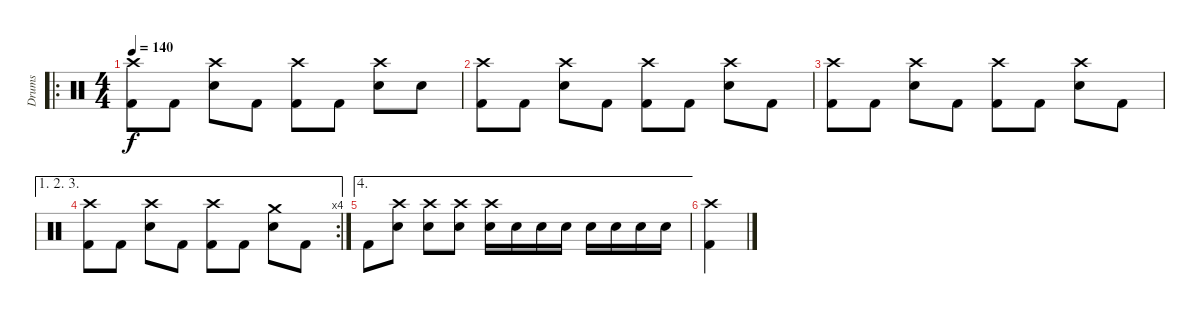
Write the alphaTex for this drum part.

\track ("Drums" "Drums") {instrument percussion}
\staff {score}
\articulation defaults
\ro
\ts (4 4)
\tempo 140
\clef neutral
\ks c
("Crash high (hit)" "Kick (hit) 2").8{dy f} "Kick (hit) 2".8 ("Crash high (hit)" "Electric Snare (hit)").8 "Kick (hit) 2".8 ("Crash high (hit)" "Kick (hit) 2").8 "Kick (hit) 2".8 ("Crash high (hit)" "Electric Snare (hit)").8 "Snare (hit)".8 |
("Crash high (hit)" "Kick (hit) 2").8 "Kick (hit) 2".8 ("Crash high (hit)" "Electric Snare (hit)").8 "Kick (hit) 2".8 ("Crash high (hit)" "Kick (hit) 2").8 "Kick (hit) 2".8 ("Crash high (hit)" "Electric Snare (hit)").8 "Kick (hit) 2".8 |
("Crash high (hit)" "Kick (hit) 2").8 "Kick (hit) 2".8 ("Crash high (hit)" "Electric Snare (hit)").8 "Kick (hit) 2".8 ("Crash high (hit)" "Kick (hit) 2").8 "Kick (hit) 2".8 ("Crash high (hit)" "Electric Snare (hit)").8 "Kick (hit) 2".8 |
\ae (1 2 3)
\rc 4
("Crash high (hit)" "Kick (hit) 2").8 "Kick (hit) 2".8 ("Crash high (hit)" "Electric Snare (hit)").8 "Kick (hit) 2".8 ("Crash high (hit)" "Kick (hit) 2").8 "Kick (hit) 2".8 ("Crash medium (hit)" "Electric Snare (hit)").8 "Kick (hit) 2".8 |
\ae 4 "Kick (hit) 2".8
("Crash high (hit)" "Electric Snare (hit)").8 ("Crash high (hit)" "Electric Snare (hit)").8 ("Crash high (hit)" "Electric Snare (hit)").8 ("Crash high (hit)" "Electric Snare (hit)").16 "Electric Snare (hit)".16 "Electric Snare (hit)".16 "Electric Snare (hit)".16 "Electric Snare (hit)".16 "Electric Snare (hit)".16 "Electric Snare (hit)".16 "Electric Snare (hit)".16 |
("Crash high (hit)" "Kick (hit) 2").4
